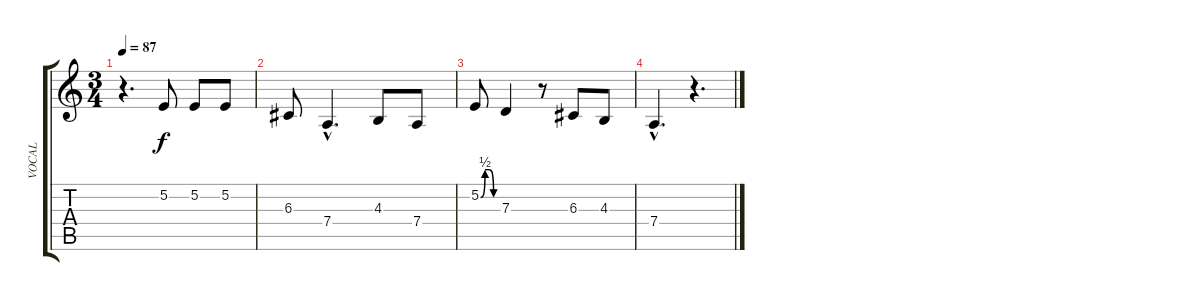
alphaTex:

\track ("VOCAL" "VOCAL") {instrument lead6voice}
\staff {score tabs}
\tuning (E4 B3 G3 D3 A2 E2) {hide}
\ts (3 4)
\tempo 87
\clef g2
\ks c
r.4{d dy f} 5.2.8 5.2.8 5.2.8 |
6.3.8 7.4{hac}.4{d} 4.3.8 7.4.8 |
5.2{be (custom 0 0 15 2 30 2 45 0 60 0)}.8 7.3.4 r.8 6.3.8 4.3.8 |
7.4{hac}.4{d} r.4{d}
